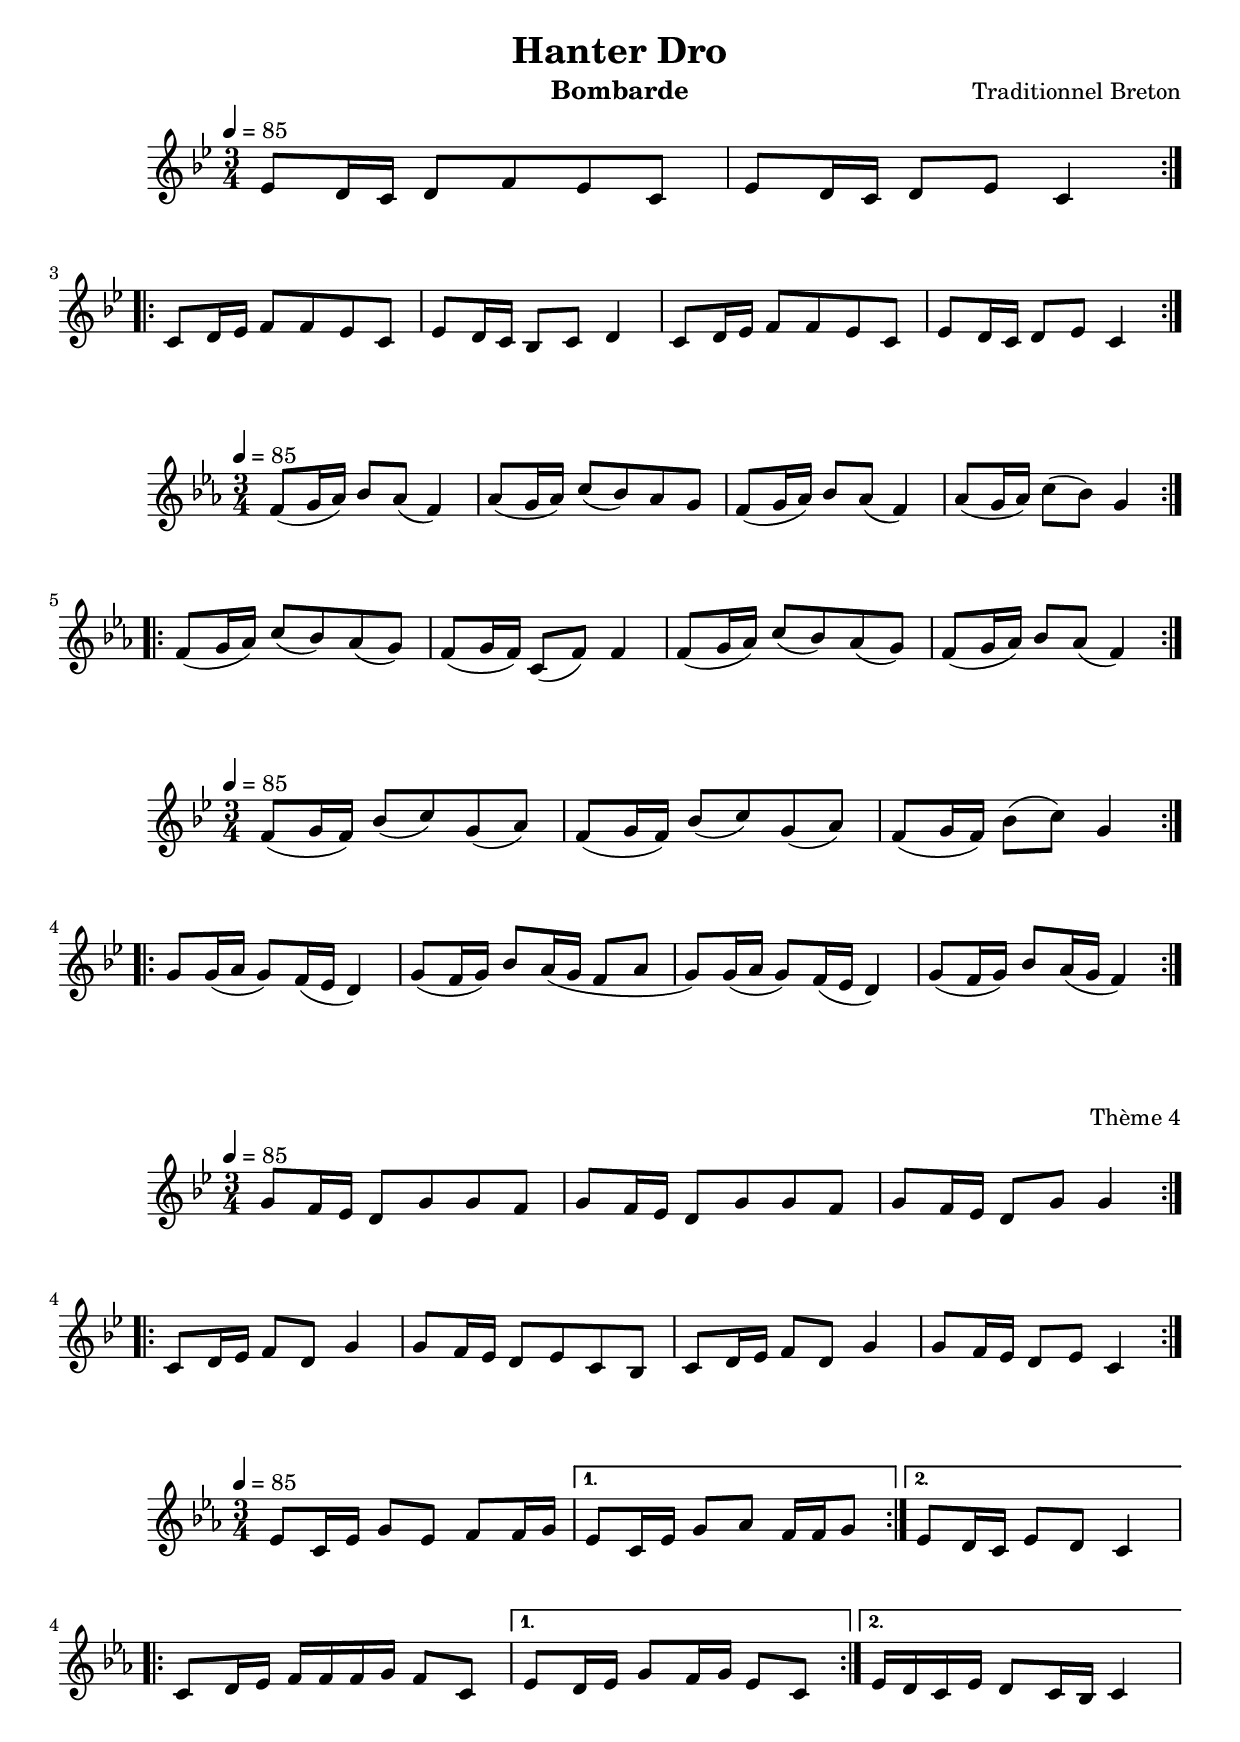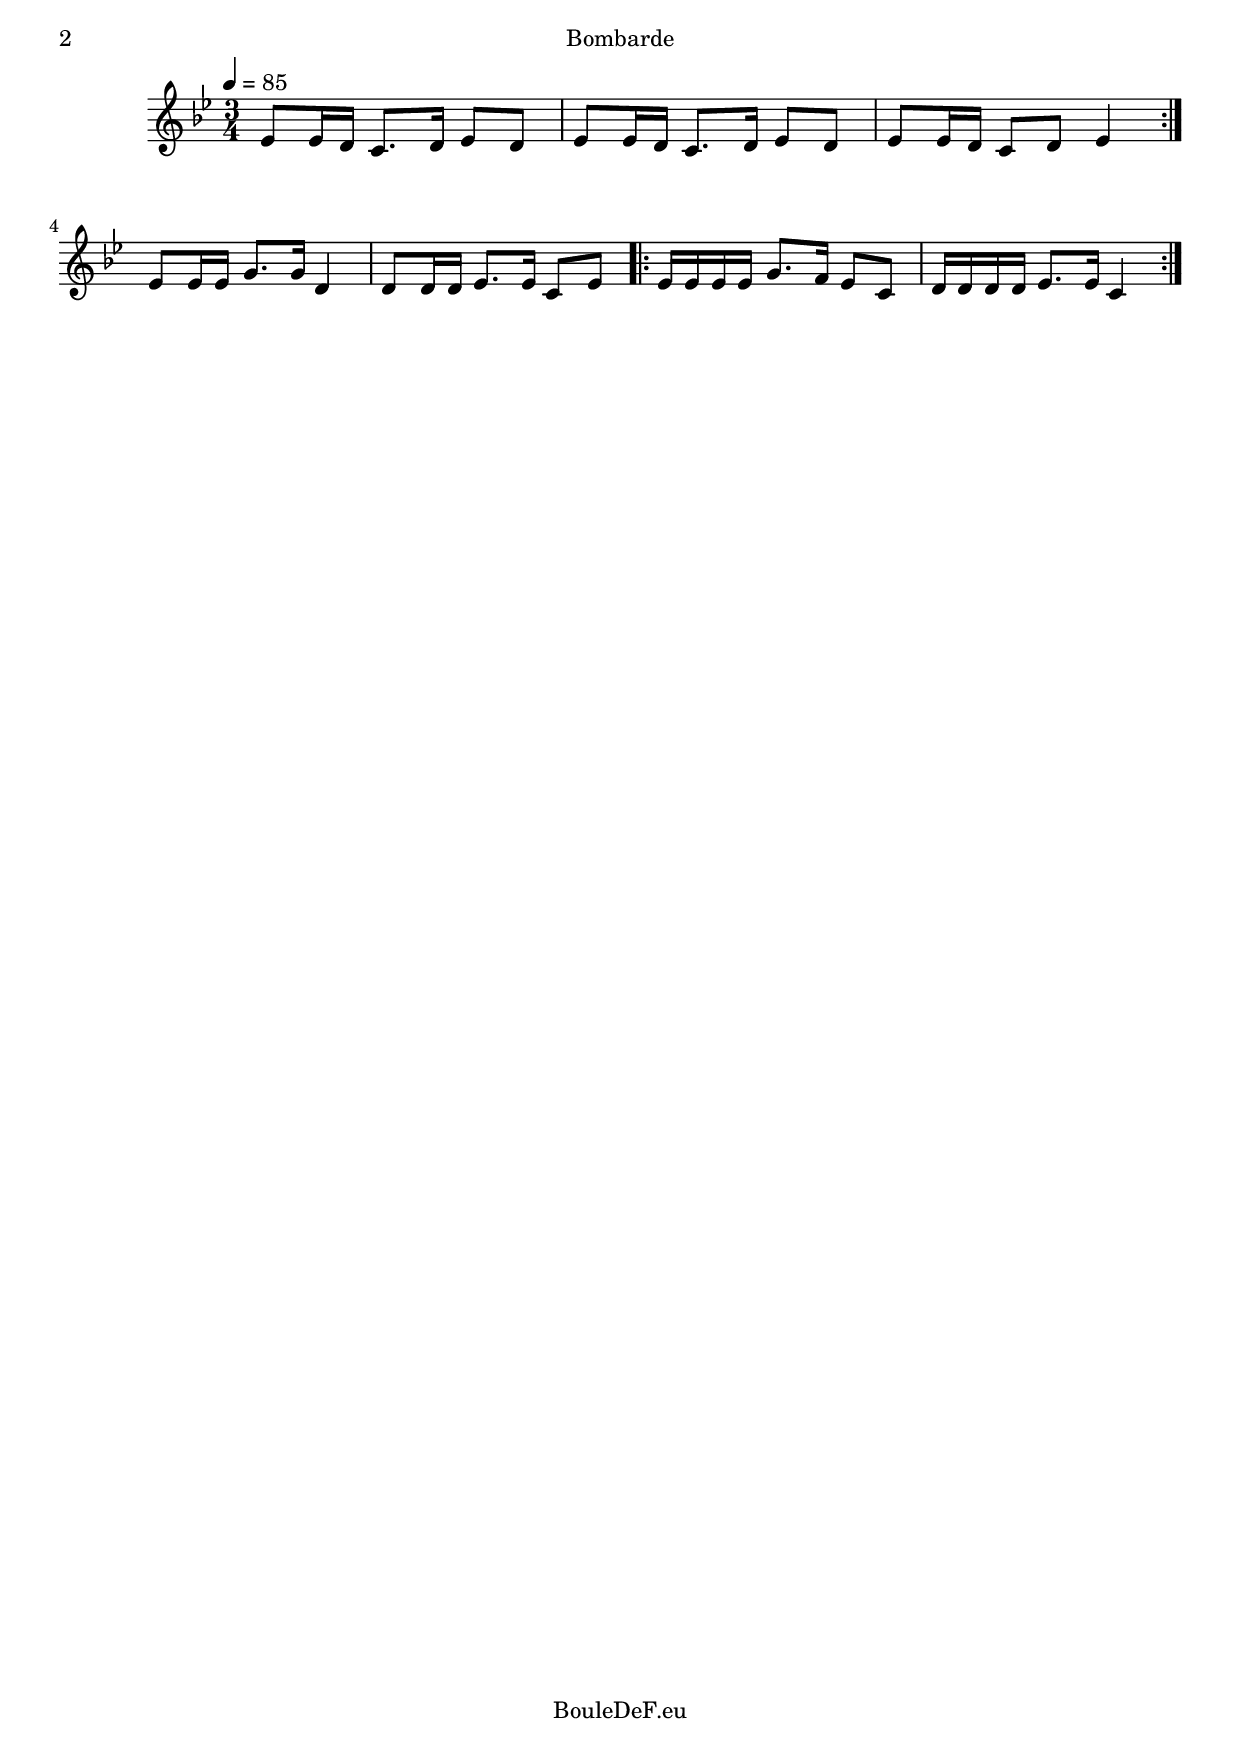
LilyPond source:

\version "2.16.2"
\include "italiano.ly"

\book {
	\header {
		title = "Hanter Dro"
		composer = "Traditionnel Breton"
		instrument = "Bombarde"
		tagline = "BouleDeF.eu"
	}
	
	\version "2.16.0"
\include "italiano.ly"

\header {
	title = "Hanter Dro"
	composer = "Traditionnel Breton"
	instrument = "Bombarde"
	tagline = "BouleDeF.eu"
}

\score {
	\new Staff \relative sib {
		\clef "treble"
		\key sib \major
		\time 3/4
		\tempo 4 = 85

		\repeat volta 2 {
			mib8 re16 do re8 fa mib do
			| mib re16 do re8 mib do4
		}
		\break
		\repeat volta 2 {
			do8 re16 mib fa8 fa mib do
			| mib re16 do sib8 do re4
			| do8 re16 mib fa8 fa mib do
			| mib re16 do re8 mib do4
		}
	}
}


	\version "2.16.0"
\include "italiano.ly"

\header {
	title = "Hanter Dro"
	composer = "Traditionnel Breton"
	instrument = "Bombarde"
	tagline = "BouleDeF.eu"
}

\score {
	\new Staff \relative sib {
		\clef "treble"
		\key mib \major
		\time 3/4
		\tempo 4 = 85

		\repeat volta 2 {
			fa'8( sol16 lab) sib8 lab( fa4)
			| lab8( sol16 lab) do8( sib) lab sol
			| fa( sol16 lab) sib8 lab( fa4)
			| lab8( sol16 lab) do8( sib) sol4
		}
		\break
		\repeat volta 2 {
			fa8( sol16 lab) do8( sib) lab( sol)
			| fa( sol16 fa) do8( fa) fa4
			| fa8( sol16 lab) do8( sib) lab( sol)
			| fa( sol16 lab) sib8 lab( fa4)
		}
	}
}


	\version "2.14.2"
\include "italiano.ly"

\header {
	title = "Hanter Dro"
	composer = "Traditionnel Breton"
	instrument = "Bombarde"
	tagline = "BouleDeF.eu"
}

\score {
	\new Staff \relative sib {
		\clef "treble"
		\key sib \major
		\time 3/4
		\tempo 4 = 85

		\repeat volta 2 {
			fa'8( sol16 fa) sib8( do) sol( la)
			| fa( sol16 fa) sib8( do) sol( la)
			| fa( sol16 fa) sib8( do) sol4
		}
		\break
		\repeat volta 2 {
			sol8 sol16( la sol8) fa16( mib re4)
			| sol8( fa16 sol) sib8 la16( sol fa8 la
			| sol) sol16( la sol8) fa16( mib re4)
			| sol8( fa16 sol) sib8 la16( sol fa4)
		}
	}
}


	\version "2.16.0"
\include "italiano.ly"

\header {
	title = "Hanter Dro"
	composer = "Traditionnel Breton"
	instrument = "Bombarde"
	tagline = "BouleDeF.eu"
}

\score {
	\new Staff \relative sib {
		\clef "treble"
		\key sib \major
		\time 3/4
		\tempo 4 = 85

		\repeat volta 2 {
			| sol'8 fa16 mib re8 sol sol fa
			| sol8 fa16 mib re8 sol sol fa
			| sol8 fa16 mib re8 sol sol4
		}
		\break
		\repeat volta 2 {
			| do,8 re16 mib fa8 re sol4
			| sol8 fa16 mib re8 mib do sib
			| do8 re16 mib fa8 re sol4
			| sol8 fa16 mib re8 mib do4
		}
	}
	\header {
		opus = "Thème 4"
	}
}


	\version "2.16.0"
\include "italiano.ly"

\header {
	title = "Hanter Dro"
	composer = "Traditionnel Breton"
	instrument = "Bombarde"
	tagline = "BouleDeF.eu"
}

\score {
	\new Staff \relative sib {
		\clef "treble"
		\key mib \major
		\time 3/4
		\tempo 4 = 85

		\repeat volta 2 {
			| mib8 do16 mib sol8 mib fa fa16 sol
		}
		\alternative {
			{| mib8 do16 mib sol8 lab fa16 fa sol8}
			{| mib8 re16 do mib8 re do4}
		}
		\break
		\repeat volta 2 {
			| do8 re16 mib fa fa fa sol fa8 do
		}
		\alternative {
			{| mib8 re16 mib sol8 fa16 sol mib8 do}
			{| mib16 re do mib re8 do16 sib do4}
		}
	}
}


	\pageBreak
	\version "2.16.0"
\include "italiano.ly"

\header {
	title = "Hanter Dro"
	composer = "Traditionnel Breton"
	instrument = "Bombarde"
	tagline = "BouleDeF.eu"
}

\score {
	\new Staff \relative sib {
		\clef "treble"
		\key sib \major
		\time 3/4
		\tempo 4 = 85

		\repeat volta 2 {
			| mib8 mib16 re do8. re16 mib8 re
			| mib8 mib16 re do8. re16 mib8 re
			| mib8 mib16 re do8 re mib4
		}
		\break
		| mib8 mib16 mib sol8. sol16 re4
		| re8 re16 re mib8. mib16 do8 mib
		\repeat volta 2 {
			| mib16 mib mib mib sol8. fa16 mib8 do
			| re16 re re re mib8. mib16 do4
		}
	}
}


}
